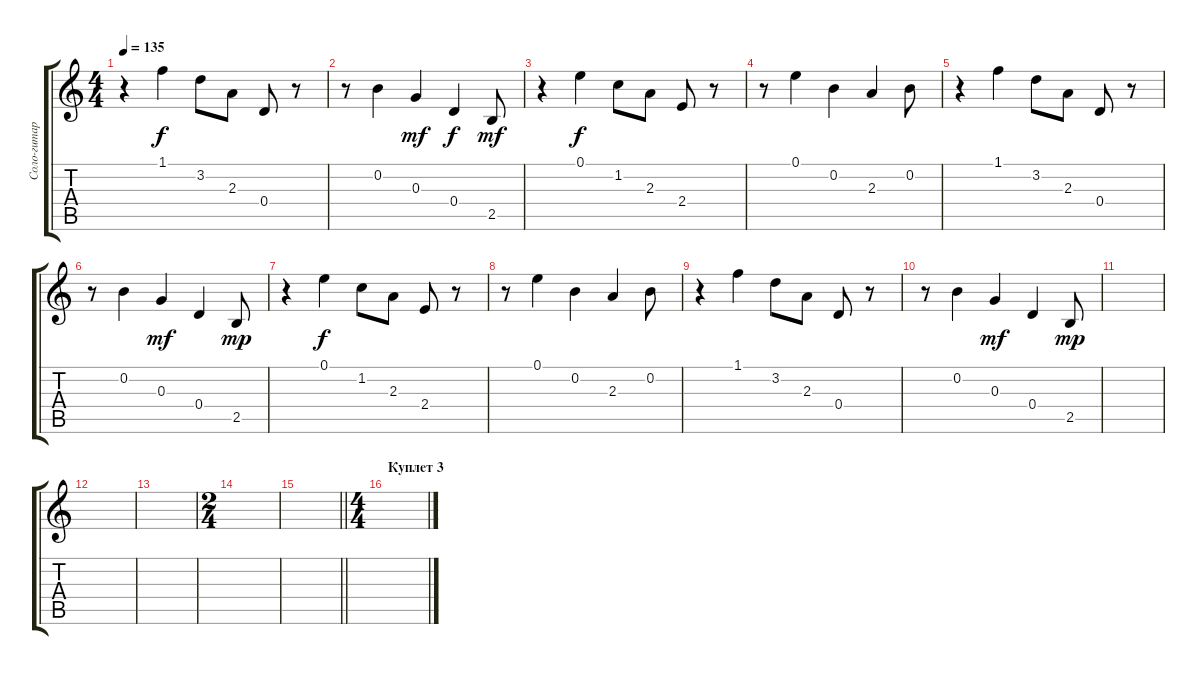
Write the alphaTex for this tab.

\track ("Соло-гитара" "Соло-гитар") {instrument distortionguitar}
\staff {score tabs}
\tuning (E4 B3 G3 D3 A2 E2) {hide}
\ts (4 4)
\tempo 135
\clef g2
\ks c
r.4{dy f} 1.1.4 3.2.8 2.3.8 0.4.8 r.8 |
r.8 0.2.4 0.3.4{dy mf} 0.4.4{dy f} 2.5.8{dy mf} |
r.4 0.1.4{dy f} 1.2.8 2.3.8 2.4.8 r.8 |
r.8 0.1.4 0.2.4 2.3.4 0.2.8 |
r.4 1.1.4 3.2.8 2.3.8 0.4.8 r.8 |
r.8 0.2.4 0.3.4{dy mf} 0.4.4 2.5.8{dy mp} |
r.4 0.1.4{dy f} 1.2.8 2.3.8 2.4.8 r.8 |
r.8 0.1.4 0.2.4 2.3.4 0.2.8 |
r.4 1.1.4 3.2.8 2.3.8 0.4.8 r.8 |
r.8 0.2.4 0.3.4{dy mf} 0.4.4 2.5.8{dy mp} |
|
|
|
\ts (2 4)
|
\barLineRight lightlight
|
\ts (4 4)
\section ("" "Куплет 3")
